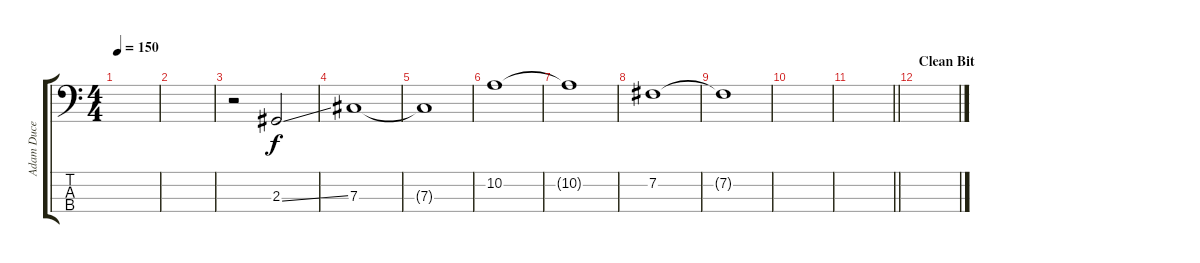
\track ("Adam Duce" "Adam Duce") {instrument electricbassfinger}
\staff {score tabs}
\tuning (E2 B1 Gb1 B0) {hide}
\ts (4 4)
\tempo 150
\clef f4
\ks c
|
|
r.2 2.3{ss}.2 |
7.3.1 |
7.3{t}.1 |
10.2.1 |
10.2{t}.1 |
7.2.1 |
7.2{t}.1 |
|
\barLineRight lightlight
|
\section ("" "Clean Bit")
